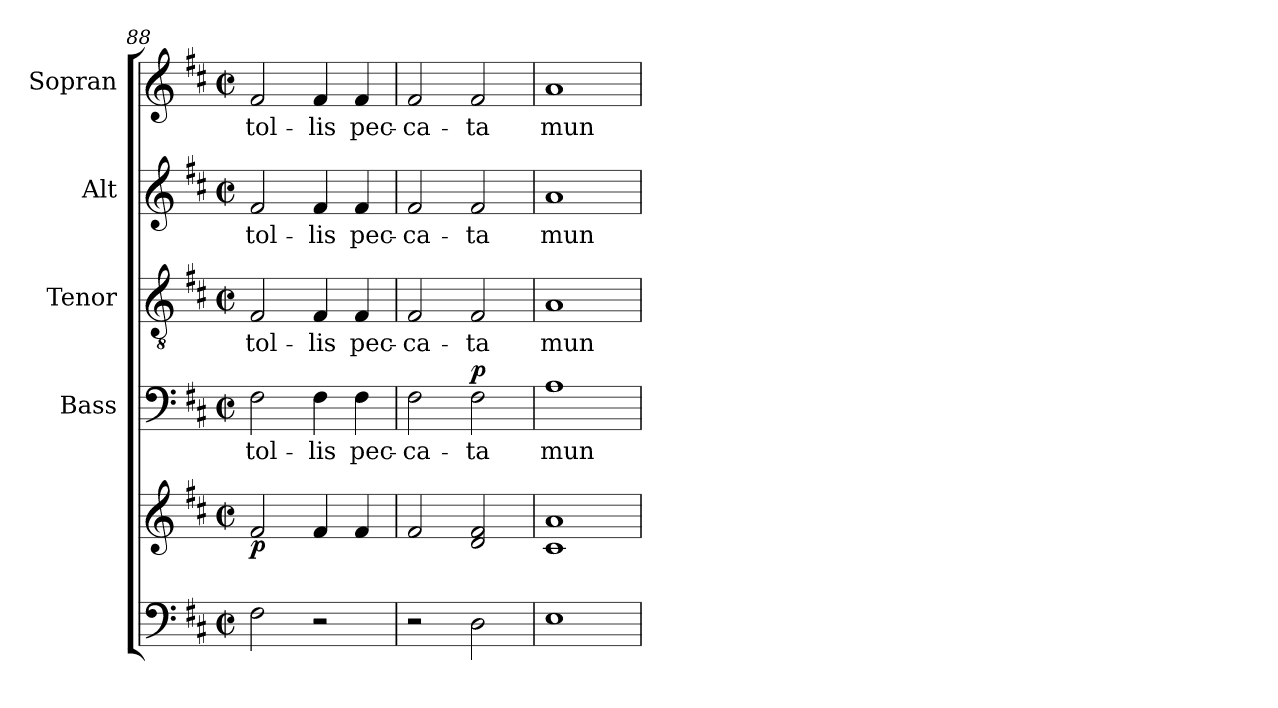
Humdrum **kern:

**kern	**kern	**dynam	**kern	**text	**dynam	**kern	**text	**kern	**text	**kern	**text
*part5	*part5	*part5	*part4	*part4	*part4	*part3	*part3	*part2	*part2	*part1	*part1
*staff6	*staff5	*staff5/6	*staff4	*staff4	*staff4	*staff3	*staff3	*staff2	*staff2	*staff1	*staff1
*	*	*	*I"Bass	*	*	*I"Tenor	*	*I"Alt	*	*I"Sopran	*
*	*	*	*I'B.	*	*	*I'T.	*	*I'A.	*	*I'S.	*
*clefF4	*clefG2	*	*clefF4	*	*	*clefGv2	*	*clefG2	*	*clefG2	*
*k[f#c#]	*k[f#c#]	*	*k[f#c#]	*	*	*k[f#c#]	*	*k[f#c#]	*	*k[f#c#]	*
*D:	*D:	*	*D:	*	*	*D:	*	*D:	*	*D:	*
*M2/2	*M2/2	*	*M2/2	*	*	*M2/2	*	*M2/2	*	*M2/2	*
*met(c|)	*met(c|)	*	*met(c|)	*	*	*met(c|)	*	*met(c|)	*	*met(c|)	*
=88	=88	=88	=88	=88	=88	=88	=88	=88	=88	=88	=88
!	!	!LO:DY:b	!	!LO:LY:b	!	!	!LO:LY:b	!	!LO:LY:b	!	!LO:LY:b
2F#\	2f#/	p	2F#\	tol-	.	2F#/	tol-	2f#/	tol-	2f#/	tol-
!	!	!	!	!LO:LY:b	!	!	!LO:LY:b	!	!LO:LY:b	!	!LO:LY:b
2r	4f#/	.	4F#\	-lis	.	4F#/	-lis	4f#/	-lis	4f#/	-lis
!	!	!	!	!LO:LY:b	!	!	!LO:LY:b	!	!LO:LY:b	!	!LO:LY:b
.	4f#/	.	4F#\	pec-	.	4F#/	pec-	4f#/	pec-	4f#/	pec-
=89	=89	=89	=89	=89	=89	=89	=89	=89	=89	=89	=89
!	!	!	!	!LO:LY:b	!	!	!LO:LY:b	!	!LO:LY:b	!	!LO:LY:b
2r	2f#/	.	2F#\	-ca-	.	2F#/	-ca-	2f#/	-ca-	2f#/	-ca-
!	!	!	!	!LO:LY:b	!LO:DY:a	!	!LO:LY:b	!	!LO:LY:b	!	!LO:LY:b
2D\	2d/ 2f#/	.	2F#\	-ta	p	2F#/	-ta	2f#/	-ta	2f#/	-ta
!!LO:PB:g=z
=90	=90	=90	=90	=90	=90	=90	=90	=90	=90	=90	=90
!	!	!	!	!LO:LY:b	!	!	!LO:LY:b	!	!LO:LY:b	!	!LO:LY:b
1E	1c# 1a	.	1A	mun-	.	1A	mun-	1a	mun-	1a	mun-
=	=	=	=	=	=	=	=	=	=	=	=
*-	*-	*-	*-	*-	*-	*-	*-	*-	*-	*-	*-
